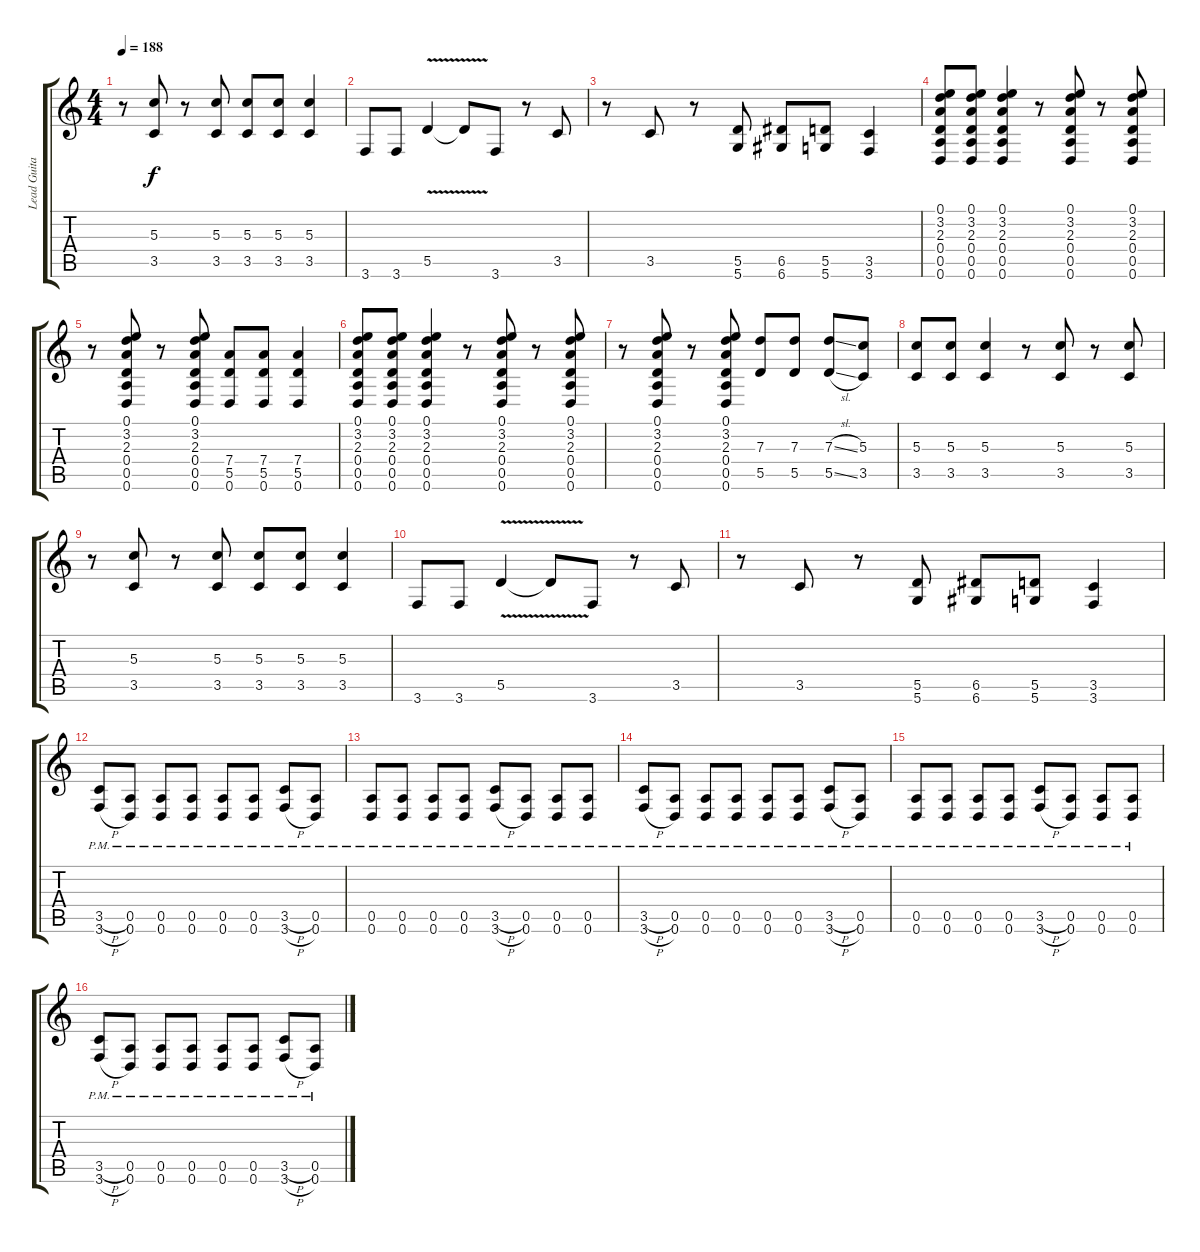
\track ("Lead Guitar" "Lead Guita") {instrument distortionguitar}
\staff {score tabs}
\tuning (E4 B3 G3 D3 A2 D2) {hide}
\ts (4 4)
\tempo 188
\clef g2
\ks c
r.8{dy f} (5.3 3.5).8 r.8 (5.3 3.5).8 (5.3 3.5).8 (5.3 3.5).8 (5.3 3.5).4 |
3.6.8 3.6.8 5.5{v}.4 5.5{t}.8 3.6.8 r.8 3.5.8 |
r.8 3.5.8 r.8 (5.5 5.6).8 (6.5 6.6).8 (5.5 5.6).8 (3.5 3.6).4 |
(0.1 3.2 2.3 0.4 0.5 0.6).8 (0.1 3.2 2.3 0.4 0.5 0.6).8 (0.1 3.2 2.3 0.4 0.5 0.6).4 r.8 (0.1 3.2 2.3 0.4 0.5 0.6).8 r.8 (0.1 3.2 2.3 0.4 0.5 0.6).8 |
r.8 (0.1 3.2 2.3 0.4 0.5 0.6).8 r.8 (0.1 3.2 2.3 0.4 0.5 0.6).8 (7.4 5.5 0.6).8 (7.4 5.5 0.6).8 (7.4 5.5 0.6).4 |
(0.1 3.2 2.3 0.4 0.5 0.6).8 (0.1 3.2 2.3 0.4 0.5 0.6).8 (0.1 3.2 2.3 0.4 0.5 0.6).4 r.8 (0.1 3.2 2.3 0.4 0.5 0.6).8 r.8 (0.1 3.2 2.3 0.4 0.5 0.6).8 |
r.8 (0.1 3.2 2.3 0.4 0.5 0.6).8 r.8 (0.1 3.2 2.3 0.4 0.5 0.6).8 (7.3 5.5).8 (7.3 5.5).8 (7.3{sl} 5.5{sl}).8 (5.3 3.5).8 |
(5.3 3.5).8 (5.3 3.5).8 (5.3 3.5).4 r.8 (5.3 3.5).8 r.8 (5.3 3.5).8 |
r.8 (5.3 3.5).8 r.8 (5.3 3.5).8 (5.3 3.5).8 (5.3 3.5).8 (5.3 3.5).4 |
3.6.8 3.6.8 5.5{v}.4 5.5{t}.8 3.6.8 r.8 3.5.8 |
r.8 3.5.8 r.8 (5.5 5.6).8 (6.5 6.6).8 (5.5 5.6).8 (3.5 3.6).4 |
(3.5{h pm} 3.6{h pm}).8 (0.5{pm} 0.6{pm}).8 (0.5{pm} 0.6{pm}).8 (0.5{pm} 0.6{pm}).8 (0.5{pm} 0.6{pm}).8 (0.5{pm} 0.6{pm}).8 (3.5{h pm} 3.6{h pm}).8 (0.5{pm} 0.6{pm}).8 |
(0.5{pm} 0.6{pm}).8 (0.5{pm} 0.6{pm}).8 (0.5{pm} 0.6{pm}).8 (0.5{pm} 0.6{pm}).8 (3.5{h pm} 3.6{h pm}).8 (0.5{pm} 0.6{pm}).8 (0.5{pm} 0.6{pm}).8 (0.5{pm} 0.6{pm}).8 |
(3.5{h pm} 3.6{h pm}).8 (0.5{pm} 0.6{pm}).8 (0.5{pm} 0.6{pm}).8 (0.5{pm} 0.6{pm}).8 (0.5{pm} 0.6{pm}).8 (0.5{pm} 0.6{pm}).8 (3.5{h pm} 3.6{h pm}).8 (0.5{pm} 0.6{pm}).8 |
(0.5{pm} 0.6{pm}).8 (0.5{pm} 0.6{pm}).8 (0.5{pm} 0.6{pm}).8 (0.5{pm} 0.6{pm}).8 (3.5{h pm} 3.6{h pm}).8 (0.5{pm} 0.6{pm}).8 (0.5{pm} 0.6{pm}).8 (0.5{pm} 0.6{pm}).8 |
(3.5{h pm} 3.6{h pm}).8 (0.5{pm} 0.6{pm}).8 (0.5{pm} 0.6{pm}).8 (0.5{pm} 0.6{pm}).8 (0.5{pm} 0.6{pm}).8 (0.5{pm} 0.6{pm}).8 (3.5{h pm} 3.6{h pm}).8 (0.5{pm} 0.6{pm}).8
